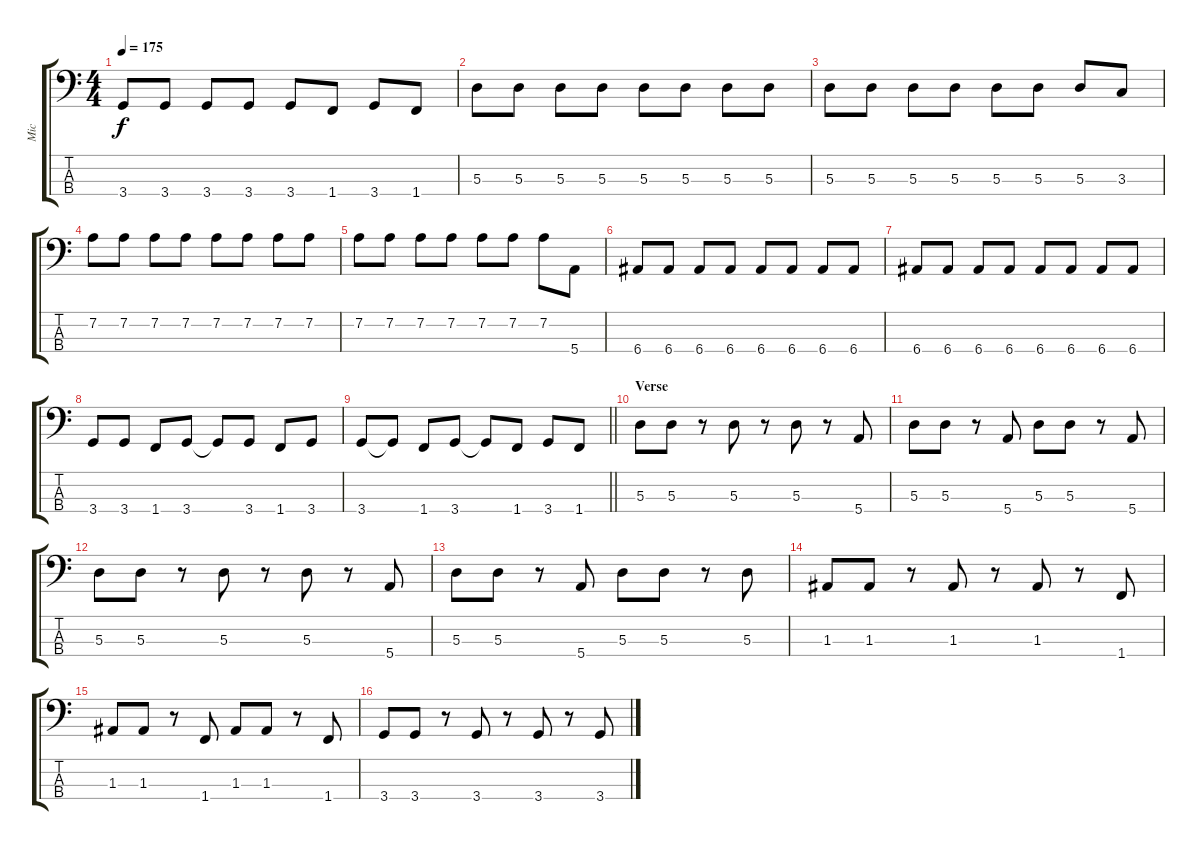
\track ("Mic" "Mic") {instrument electricbassfinger}
\staff {score tabs}
\tuning (G2 D2 A1 E1) {hide}
\ts (4 4)
\tempo 175
\clef f4
\ks c
3.4.8{dy f} 3.4.8 3.4.8 3.4.8 3.4.8 1.4.8 3.4.8 1.4.8 |
5.3.8 5.3.8 5.3.8 5.3.8 5.3.8 5.3.8 5.3.8 5.3.8 |
5.3.8 5.3.8 5.3.8 5.3.8 5.3.8 5.3.8 5.3.8 3.3.8 |
7.2.8 7.2.8 7.2.8 7.2.8 7.2.8 7.2.8 7.2.8 7.2.8 |
7.2.8 7.2.8 7.2.8 7.2.8 7.2.8 7.2.8 7.2.8 5.4.8 |
6.4.8 6.4.8 6.4.8 6.4.8 6.4.8 6.4.8 6.4.8 6.4.8 |
6.4.8 6.4.8 6.4.8 6.4.8 6.4.8 6.4.8 6.4.8 6.4.8 |
3.4.8 3.4.8 1.4.8 3.4.8 3.4{t}.8 3.4.8 1.4.8 3.4.8 |
\barLineRight lightlight
3.4.8 3.4{t}.8 1.4.8 3.4.8 3.4{t}.8 1.4.8 3.4.8 1.4.8 |
\section ("" "Verse")
5.3.8 5.3.8 r.8 5.3.8 r.8 5.3.8 r.8 5.4.8 |
5.3.8 5.3.8 r.8 5.4.8 5.3.8 5.3.8 r.8 5.4.8 |
5.3.8 5.3.8 r.8 5.3.8 r.8 5.3.8 r.8 5.4.8 |
5.3.8 5.3.8 r.8 5.4.8 5.3.8 5.3.8 r.8 5.3.8 |
1.3.8 1.3.8 r.8 1.3.8 r.8 1.3.8 r.8 1.4.8 |
1.3.8 1.3.8 r.8 1.4.8 1.3.8 1.3.8 r.8 1.4.8 |
3.4.8 3.4.8 r.8 3.4.8 r.8 3.4.8 r.8 3.4.8
